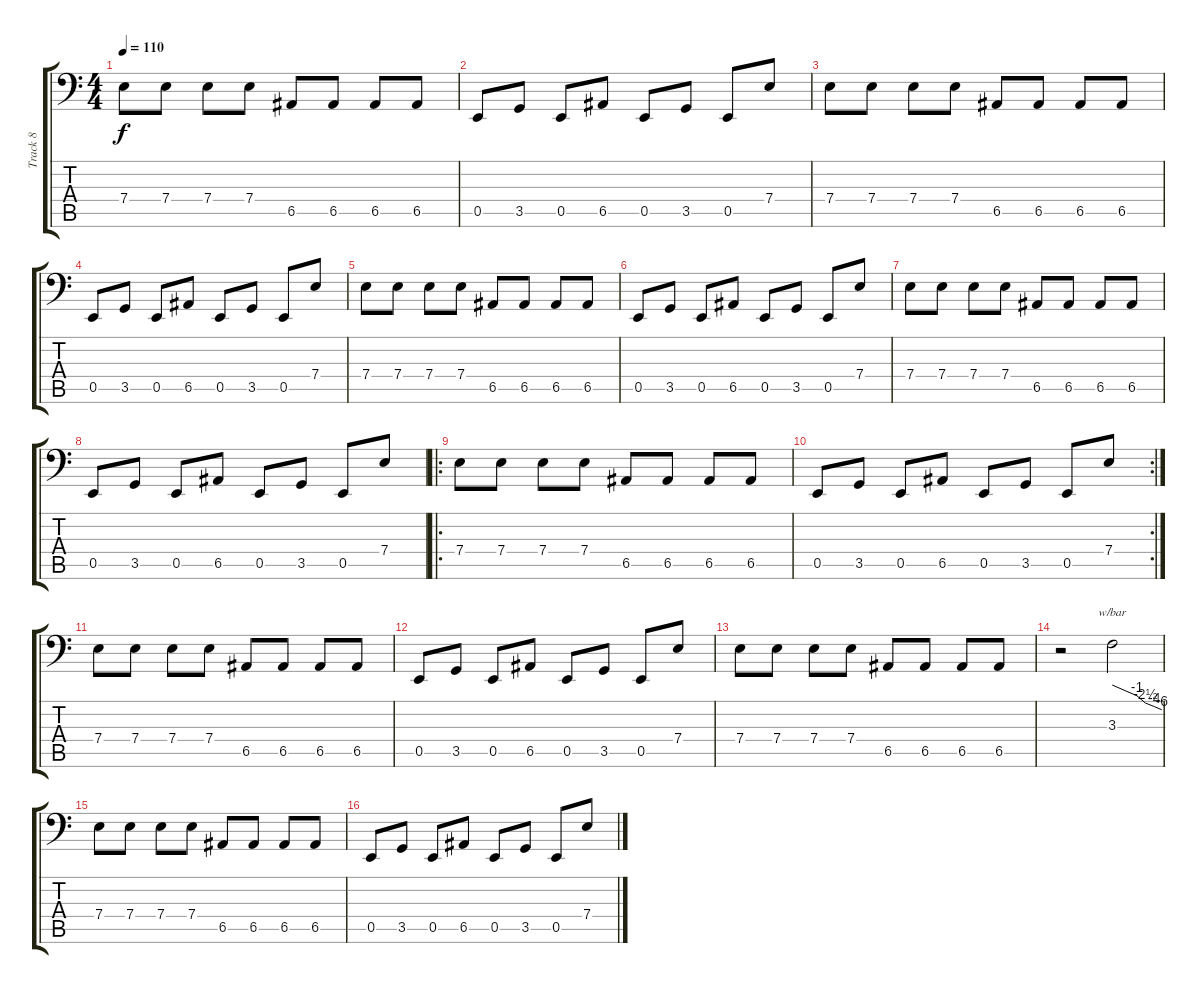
\track ("Track 8" "Track 8") {instrument electricbassfinger}
\staff {score tabs}
\tuning (C3 G2 D2 A1 E1 B0) {hide}
\ts (4 4)
\tempo 110
\clef f4
\ks c
7.4.8{dy f} 7.4.8 7.4.8 7.4.8 6.5.8 6.5.8 6.5.8 6.5.8 |
0.5.8 3.5.8 0.5.8 6.5.8 0.5.8 3.5.8 0.5.8 7.4.8 |
7.4.8 7.4.8 7.4.8 7.4.8 6.5.8 6.5.8 6.5.8 6.5.8 |
0.5.8 3.5.8 0.5.8 6.5.8 0.5.8 3.5.8 0.5.8 7.4.8 |
7.4.8 7.4.8 7.4.8 7.4.8 6.5.8 6.5.8 6.5.8 6.5.8 |
0.5.8 3.5.8 0.5.8 6.5.8 0.5.8 3.5.8 0.5.8 7.4.8 |
7.4.8 7.4.8 7.4.8 7.4.8 6.5.8 6.5.8 6.5.8 6.5.8 |
0.5.8 3.5.8 0.5.8 6.5.8 0.5.8 3.5.8 0.5.8 7.4.8 |
\ro
7.4.8 7.4.8 7.4.8 7.4.8 6.5.8 6.5.8 6.5.8 6.5.8 |
\rc 2
0.5.8 3.5.8 0.5.8 6.5.8 0.5.8 3.5.8 0.5.8 7.4.8 |
7.4.8 7.4.8 7.4.8 7.4.8 6.5.8 6.5.8 6.5.8 6.5.8 |
0.5.8 3.5.8 0.5.8 6.5.8 0.5.8 3.5.8 0.5.8 7.4.8 |
7.4.8 7.4.8 7.4.8 7.4.8 6.5.8 6.5.8 6.5.8 6.5.8 |
r.2 3.3.2{tbe (custom default 0 0 30 -4 40 -10 51 -16 60 -24)} |
7.4.8 7.4.8 7.4.8 7.4.8 6.5.8 6.5.8 6.5.8 6.5.8 |
0.5.8 3.5.8 0.5.8 6.5.8 0.5.8 3.5.8 0.5.8 7.4.8
